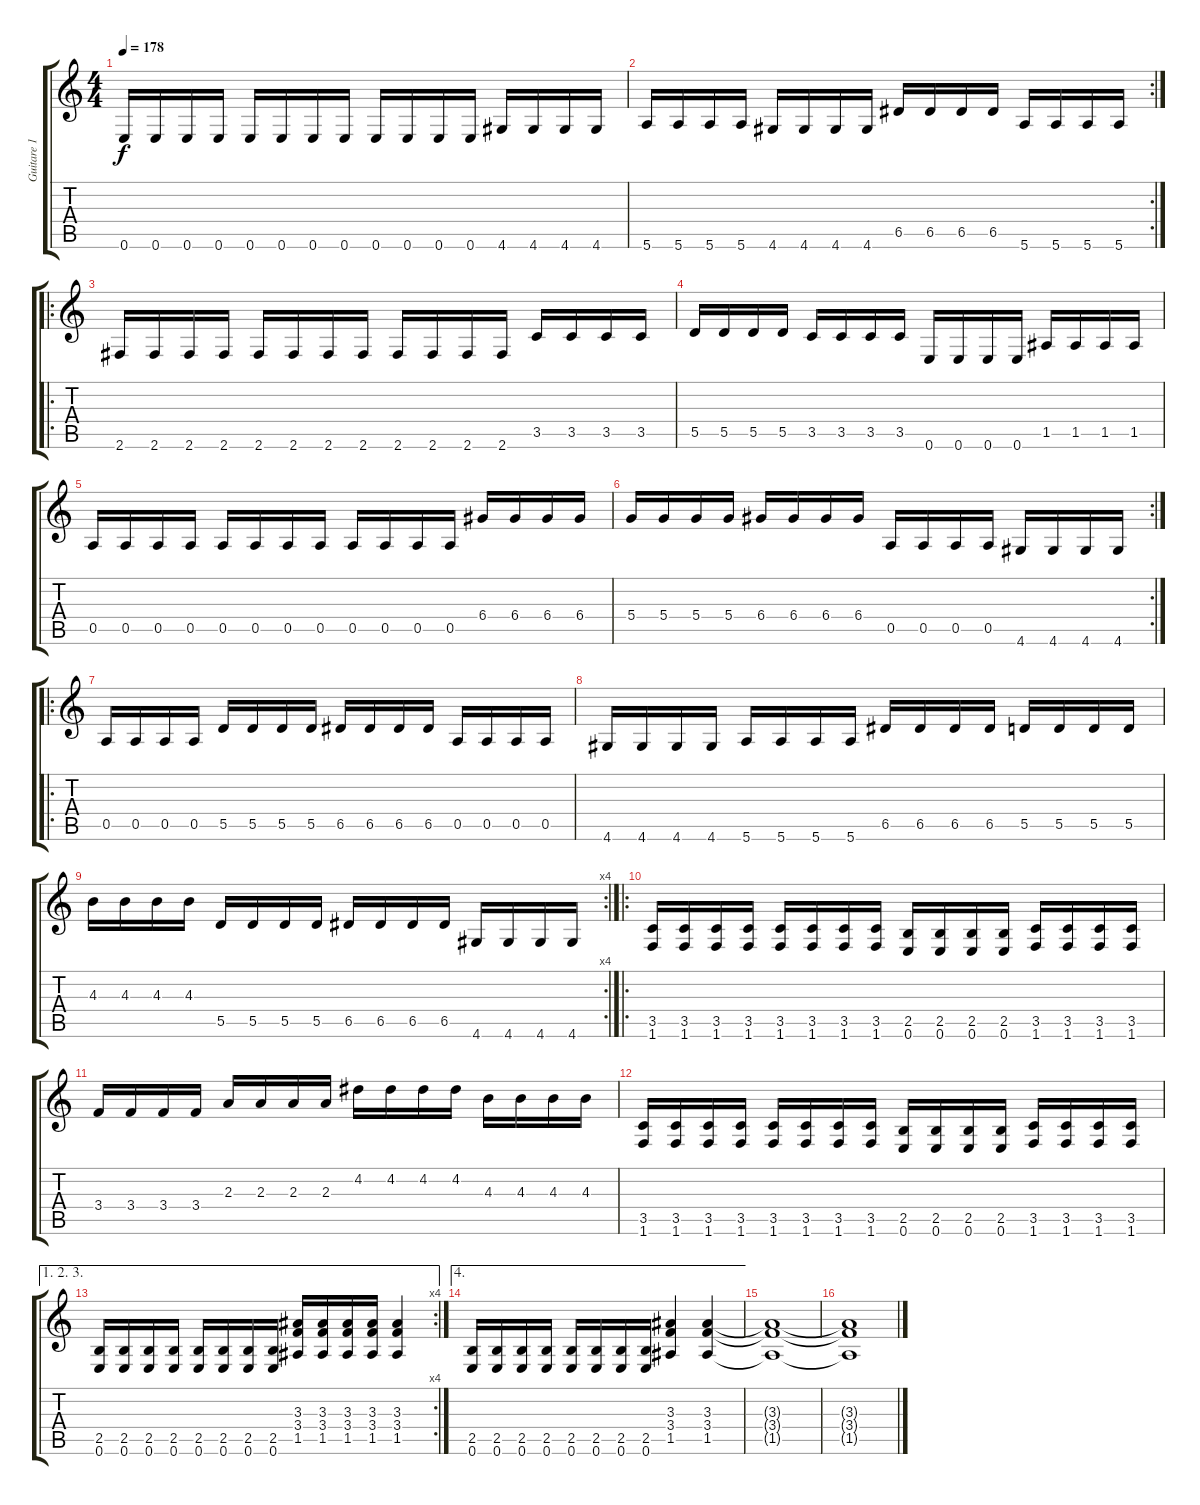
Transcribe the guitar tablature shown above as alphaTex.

\track ("Guitare 1" "Guitare 1") {instrument distortionguitar}
\staff {score tabs}
\tuning (E4 B3 G3 D3 A2 E2) {hide}
\ts (4 4)
\tempo 178
\clef g2
\ks c
0.6.16{dy f} 0.6.16 0.6.16 0.6.16 0.6.16 0.6.16 0.6.16 0.6.16 0.6.16 0.6.16 0.6.16 0.6.16 4.6.16 4.6.16 4.6.16 4.6.16 |
\rc 2
5.6.16 5.6.16 5.6.16 5.6.16 4.6.16 4.6.16 4.6.16 4.6.16 6.5.16 6.5.16 6.5.16 6.5.16 5.6.16 5.6.16 5.6.16 5.6.16 |
\ro
2.6.16 2.6.16 2.6.16 2.6.16 2.6.16 2.6.16 2.6.16 2.6.16 2.6.16 2.6.16 2.6.16 2.6.16 3.5.16 3.5.16 3.5.16 3.5.16 |
5.5.16 5.5.16 5.5.16 5.5.16 3.5.16 3.5.16 3.5.16 3.5.16 0.6.16 0.6.16 0.6.16 0.6.16 1.5.16 1.5.16 1.5.16 1.5.16 |
0.5.16 0.5.16 0.5.16 0.5.16 0.5.16 0.5.16 0.5.16 0.5.16 0.5.16 0.5.16 0.5.16 0.5.16 6.4.16 6.4.16 6.4.16 6.4.16 |
\rc 2
5.4.16 5.4.16 5.4.16 5.4.16 6.4.16 6.4.16 6.4.16 6.4.16 0.5.16 0.5.16 0.5.16 0.5.16 4.6.16 4.6.16 4.6.16 4.6.16 |
\ro
0.5.16 0.5.16 0.5.16 0.5.16 5.5.16 5.5.16 5.5.16 5.5.16 6.5.16 6.5.16 6.5.16 6.5.16 0.5.16 0.5.16 0.5.16 0.5.16 |
4.6.16 4.6.16 4.6.16 4.6.16 5.6.16 5.6.16 5.6.16 5.6.16 6.5.16 6.5.16 6.5.16 6.5.16 5.5.16 5.5.16 5.5.16 5.5.16 |
\rc 4
4.3.16 4.3.16 4.3.16 4.3.16 5.5.16 5.5.16 5.5.16 5.5.16 6.5.16 6.5.16 6.5.16 6.5.16 4.6.16 4.6.16 4.6.16 4.6.16 |
\ro
(3.5 1.6).16 (3.5 1.6).16 (3.5 1.6).16 (3.5 1.6).16 (3.5 1.6).16 (3.5 1.6).16 (3.5 1.6).16 (3.5 1.6).16 (2.5 0.6).16 (2.5 0.6).16 (2.5 0.6).16 (2.5 0.6).16 (3.5 1.6).16 (3.5 1.6).16 (3.5 1.6).16 (3.5 1.6).16 |
3.4.16 3.4.16 3.4.16 3.4.16 2.3.16 2.3.16 2.3.16 2.3.16 4.2.16 4.2.16 4.2.16 4.2.16 4.3.16 4.3.16 4.3.16 4.3.16 |
(3.5 1.6).16 (3.5 1.6).16 (3.5 1.6).16 (3.5 1.6).16 (3.5 1.6).16 (3.5 1.6).16 (3.5 1.6).16 (3.5 1.6).16 (2.5 0.6).16 (2.5 0.6).16 (2.5 0.6).16 (2.5 0.6).16 (3.5 1.6).16 (3.5 1.6).16 (3.5 1.6).16 (3.5 1.6).16 |
\ae (1 2 3)
\rc 4
(2.5 0.6).16 (2.5 0.6).16 (2.5 0.6).16 (2.5 0.6).16 (2.5 0.6).16 (2.5 0.6).16 (2.5 0.6).16 (2.5 0.6).16 (3.3 3.4 1.5).16 (3.3 3.4 1.5).16 (3.3 3.4 1.5).16 (3.3 3.4 1.5).16 (3.3 3.4 1.5).4 |
\ae 4
(2.5 0.6).16 (2.5 0.6).16 (2.5 0.6).16 (2.5 0.6).16 (2.5 0.6).16 (2.5 0.6).16 (2.5 0.6).16 (2.5 0.6).16 (3.3 3.4 1.5).4 (3.3 3.4 1.5).4 |
(3.3{t} 3.4{t} 1.5{t}).1 |
(3.3{t} 3.4{t} 1.5{t}).1
